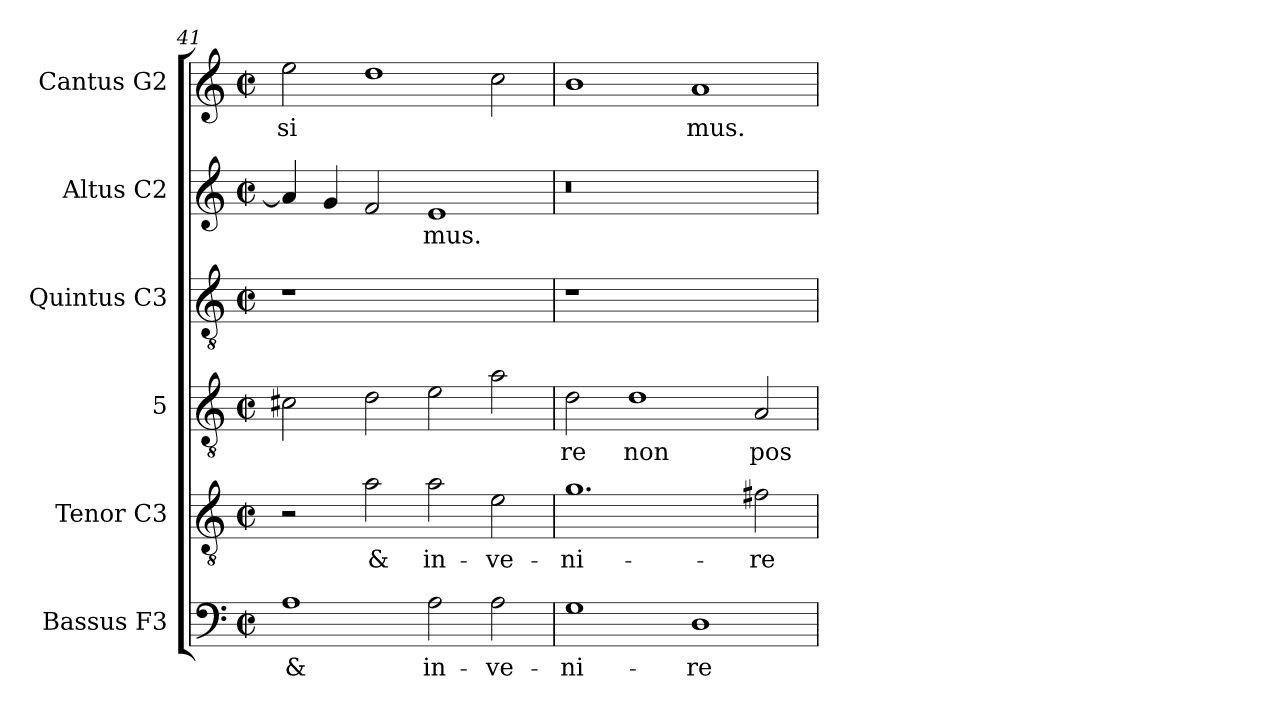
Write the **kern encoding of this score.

**kern	**text	**kern	**text	**kern	**text	**kern	**kern	**text	**kern	**text
*part6	*part6	*part5	*part5	*part4	*part4	*part3	*part2	*part2	*part1	*part1
*staff6	*staff6	*staff5	*staff5	*staff4	*staff4	*staff3	*staff2	*staff2	*staff1	*staff1
*I"Bassus  F3	*	*I"Tenor  C3	*	*I"5	*	*I"Quintus  C3	*I"Altus  C2	*	*I"Cantus  G2	*
*I'B	*	*I'T	*	*	*	*	*I'A	*	*I'C	*
*clefF4	*	*clefGv2	*	*clefGv2	*	*clefGv2	*clefG2	*	*clefG2	*
*k[]	*	*k[]	*	*k[]	*	*k[]	*k[]	*	*k[]	*
*C:	*	*C:	*	*C:	*	*C:	*C:	*	*C:	*
*M2/2	*	*M2/2	*	*M2/2	*	*M2/2	*M2/2	*	*M2/2	*
*met(c|)	*	*met(c|)	*	*met(c|)	*	*met(c|)	*met(c|)	*	*met(c|)	*
=41	=41	=41	=41	=41	=41	=41	=41	=41	=41	=41
!	!LO:LY:b:cj	!	!	!	!LO:LY:b:cj	!	!	!LO:LY:b:cj	!	!LO:LY:b:cj
1A	&	2r	.	2c#X\	--	1r	4a/]	--	2ee\	-si-
!	!	!	!	!	!	!	!	!LO:LY:b:cj	!	!
.	.	.	.	.	.	.	4g/	--	.	.
!	!	!	!LO:LY:b:cj	!	!LO:LY:b:cj	!	!	!LO:LY:b:cj	!	!LO:LY:b:cj
.	.	2a\	&	2d\	--	.	2f/	--	1dd	--
!	!LO:LY:b:cj	!	!LO:LY:b:cj	!	!LO:LY:b:cj	!	!	!LO:LY:b:cj	!	!
2A\	in-	2a\	in-	2e\	--	1ryy	1e	-mus.	.	.
!	!LO:LY:b:cj	!	!LO:LY:b:cj	!	!LO:LY:b:cj	!	!	!	!	!LO:LY:b:cj
2A\	-ve-	2e\	-ve-	2a\	--	.	.	.	2cc\	--
=42	=42	=42	=42	=42	=42	=42	=42	=42	=42	=42
!	!LO:LY:b:cj	!	!LO:LY:b:cj	!	!LO:LY:b:cj	!	!	!	!	!LO:LY:b:cj
1G	-ni-	1.g	-ni-	2d\	-re	1r	0r	.	1b	--
!	!	!	!	!	!LO:LY:b:cj	!	!	!	!	!
.	.	.	.	1d	non	.	.	.	.	.
!	!LO:LY:b:cj	!	!	!	!	!	!	!	!	!LO:LY:b:cj
1D	-re	.	.	.	.	1ryy	.	.	1a	-mus.
!	!	!	!LO:LY:b:cj	!	!LO:LY:b:cj	!	!	!	!	!
.	.	2f#X\	-re	2A/	pos-	.	.	.	.	.
=	=	=	=	=	=	=	=	=	=	=
*-	*-	*-	*-	*-	*-	*-	*-	*-	*-	*-
